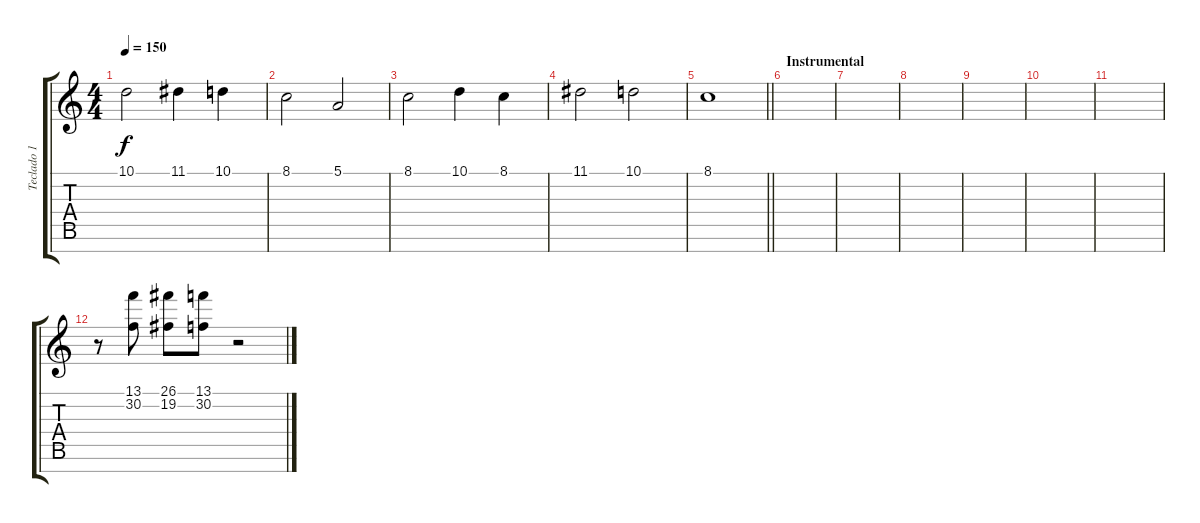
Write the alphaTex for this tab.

\track ("Teclado 1" "Teclado 1") {instrument pad1newage}
\staff {score tabs}
\tuning (E4 B3 G3 D3 A2 E2 B1) {hide}
\ts (4 4)
\tempo 150
\clef g2
\ks c
10.1.2{dy f} 11.1.4 10.1.4 |
8.1.2 5.1.2 |
8.1.2 10.1.4 8.1.4 |
11.1.2 10.1.2 |
\barLineRight lightlight
8.1.1 |
\section ("" "Instrumental")
|
|
|
|
|
|
r.8 (13.1 30.2).8{volume 8 instrument flute} (26.1 19.2).8 (13.1 30.2).8 r.2
